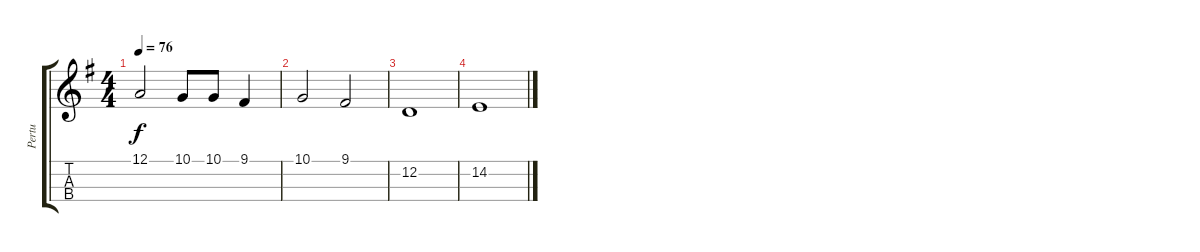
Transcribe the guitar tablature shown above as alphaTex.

\track ("Pertu" "Pertu") {instrument cello}
\staff {score tabs}
\tuning (A3 D3 G2 C2) {hide}
\ts (4 4)
\tempo 76
\clef g2
\ks eminor
12.1.2{dy f} 10.1.8 10.1.8 9.1.4 |
10.1.2 9.1.2 |
12.2.1 |
14.2.1{volume 2}
